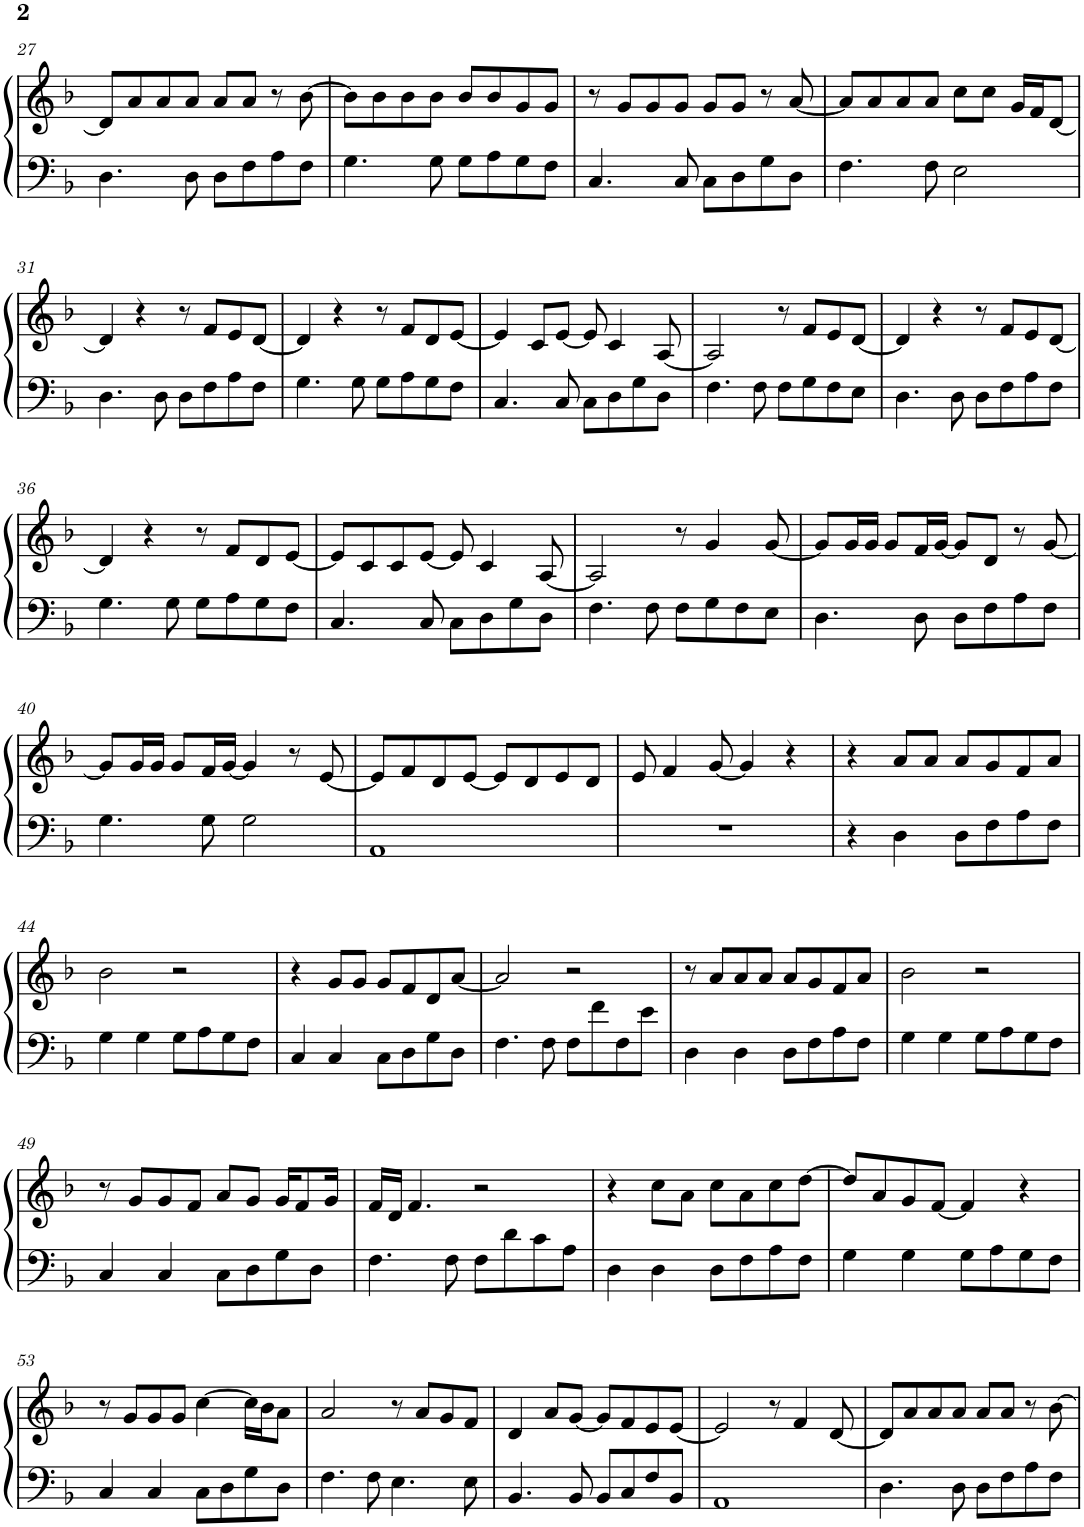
**kern	**kern
*part1	*part1
*staff2	*staff1
*I"Piano	*
*I'Pno.	*
!!LO:PB:g=z
*clefF4	*clefG2
*k[b-]	*k[b-]
*M4/4	*M4/4
=27	=27
4.D\	8d/L]
.	8a/
.	8a/
8D\	8a/J
8D\L	8a/L
8F\	8a/J
8A\	8r
8F\J	[8b-\
=28	=28
4.G\	8b-\L]
.	8b-\
.	8b-\
8G\	8b-\J
8G\L	8b-/L
8A\	8b-/
8G\	8g/
8F\J	8g/J
=29	=29
4.C/	8r
.	8g/L
.	8g/
8C/	8g/J
8C\L	8g/L
8D\	8g/J
8G\	8r
8D\J	[8a/
=30	=30
4.F\	8a/L]
.	8a/
.	8a/
8F\	8a/J
2E\	8cc\L
.	8cc\J
.	16g/LL
.	16f/J
.	[8d/J
!!LO:LB:g=z
=31	=31
4.D\	4d/]
.	4r
8D\	.
8D\L	8r
8F\	8f/L
8A\	8e/
8F\J	[8d/J
=32	=32
4.G\	4d/]
.	4r
8G\	.
8G\L	8r
8A\	8f/L
8G\	8d/
8F\J	[8e/J
=33	=33
4.C/	4e/]
.	8c/L
8C/	[8e/J
8C\L	8e/]
8D\	4c/
8G\	.
8D\J	[8A/
=34	=34
4.F\	2A/]
8F\	.
8F\L	8r
8G\	8f/L
8F\	8e/
8E\J	[8d/J
=35	=35
4.D\	4d/]
.	4r
8D\	.
8D\L	8r
8F\	8f/L
8A\	8e/
8F\J	[8d/J
!!LO:LB:g=z
=36	=36
4.G\	4d/]
.	4r
8G\	.
8G\L	8r
8A\	8f/L
8G\	8d/
8F\J	[8e/J
=37	=37
4.C/	8e/L]
.	8c/
.	8c/
8C/	[8e/J
8C\L	8e/]
8D\	4c/
8G\	.
8D\J	[8A/
=38	=38
4.F\	2A/]
8F\	.
8F\L	8r
8G\	4g/
8F\	.
8E\J	[8g/
=39	=39
4.D\	8g/L]
.	16g/L
.	16g/JJ
.	8g/L
8D\	16f/L
.	[16g/JJ
8D\L	8g/L]
8F\	8d/J
8A\	8r
8F\J	[8g/
!!LO:LB:g=z
=40	=40
4.G\	8g/L]
.	16g/L
.	16g/JJ
.	8g/L
8G\	16f/L
.	[16g/JJ
2G\	4g/]
.	8r
.	[8e/
=41	=41
1AA	8e/L]
.	8f/
.	8d/
.	[8e/J
.	8e/L]
.	8d/
.	8e/
.	8d/J
=42	=42
1r	8e/
.	4f/
.	[8g/
.	4g/]
.	4r
=43	=43
4r	4r
4D\	8a/L
.	8a/J
8D\L	8a/L
8F\	8g/
8A\	8f/
8F\J	8a/J
!!LO:LB:g=z
=44	=44
4G\	2b-\
4G\	.
8G\L	2r
8A\	.
8G\	.
8F\J	.
=45	=45
4C/	4r
4C/	8g/L
.	8g/J
8C\L	8g/L
8D\	8f/
8G\	8d/
8D\J	[8a/J
=46	=46
4.F\	2a/]
8F\	.
8F\L	2r
8f\	.
8F\	.
8e\J	.
=47	=47
4D\	8r
.	8a/L
4D\	8a/
.	8a/J
8D\L	8a/L
8F\	8g/
8A\	8f/
8F\J	8a/J
=48	=48
4G\	2b-\
4G\	.
8G\L	2r
8A\	.
8G\	.
8F\J	.
!!LO:LB:g=z
=49	=49
4C/	8r
.	8g/L
4C/	8g/
.	8f/J
8C\L	8a/L
8D\	8g/J
8G\	16g/KL
.	8f/
8D\J	.
.	16g/Jk
=50	=50
4.F\	16f/LL
.	16d/JJ
.	4.f/
8F\	.
8F\L	2r
8d\	.
8c\	.
8A\J	.
=51	=51
4D\	4r
4D\	8cc\L
.	8a\J
8D\L	8cc\L
8F\	8a\
8A\	8cc\
8F\J	[8dd\J
=52	=52
4G\	8dd/L]
.	8a/
4G\	8g/
.	[8f/J
8G\L	4f/]
8A\	.
8G\	4r
8F\J	.
!!LO:LB:g=z
=53	=53
4C/	8r
.	8g/L
4C/	8g/
.	8g/J
8C\L	[4cc\
8D\	.
8G\	16cc\LL]
.	16b-\J
8D\J	8a\J
=54	=54
4.F\	2a/
8F\	.
4.E\	8r
.	8a/L
.	8g/
8E\	8f/J
=55	=55
4.BB-/	4d/
.	8a/L
8BB-/	[8g/J
8BB-/L	8g/L]
8C/	8f/
8F/	8e/
8BB-/J	[8e/J
=56	=56
1AA	2e/]
.	8r
.	4f/
.	[8d/
=57	=57
4.D\	8d/L]
.	8a/
.	8a/
8D\	8a/J
8D\L	8a/L
8F\	8a/J
8A\	8r
8F\J	[8b-\
=	=
*-	*-
